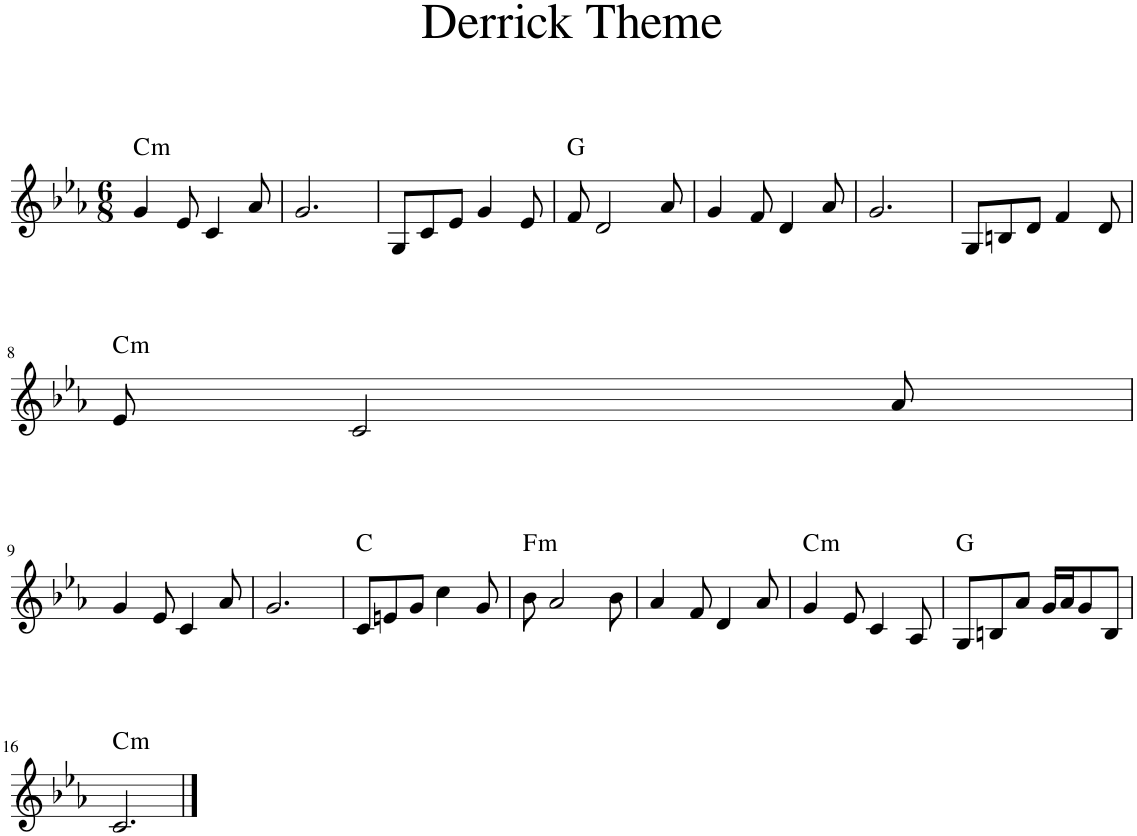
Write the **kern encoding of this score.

**kern	**harte
*part1	*part1
*staff1	*
*I"Voice	*
*clefG2	*
*k[b-e-a-]	*
*M6/8	*
=1	=1
!	!LO:H:kt=m
4g/	C:min
8e-/	.
4c/	.
8a-/	.
=2	=2
2.g/	.
=3	=3
8G/L	.
8c/	.
8e-/J	.
4g/	.
8e-/	.
=4	=4
8f/	G:maj
2d/	.
8a-/	.
=5	=5
4g/	.
8f/	.
4d/	.
8a-/	.
=6	=6
2.g/	.
=7	=7
8G/L	.
8Bn/	.
8d/J	.
4f/	.
8d/	.
!!LO:LB:g=z
=8	=8
!	!LO:H:kt=m
8e-/	C:min
2c/	.
8a-/	.
!!LO:LB:g=z
=9	=9
4g/	.
8e-/	.
4c/	.
8a-/	.
=10	=10
2.g/	.
=11	=11
8c/L	C:maj
8en/	.
8g/J	.
4cc\	.
8g/	.
=12	=12
!	!LO:H:kt=m
8b-\	F:min
2a-/	.
8b-\	.
=13	=13
4a-/	.
8f/	.
4d/	.
8a-/	.
=14	=14
!	!LO:H:kt=m
4g/	C:min
8e-/	.
4c/	.
8A-/	.
=15	=15
8G/L	G:maj
8Bn/	.
8a-/J	.
16g/LL	.
16a-/J	.
8g/	.
8B/J	.
!!LO:LB:g=z
=16	=16
!	!LO:H:kt=m
2.c/	C:min
==	==
*-	*-
